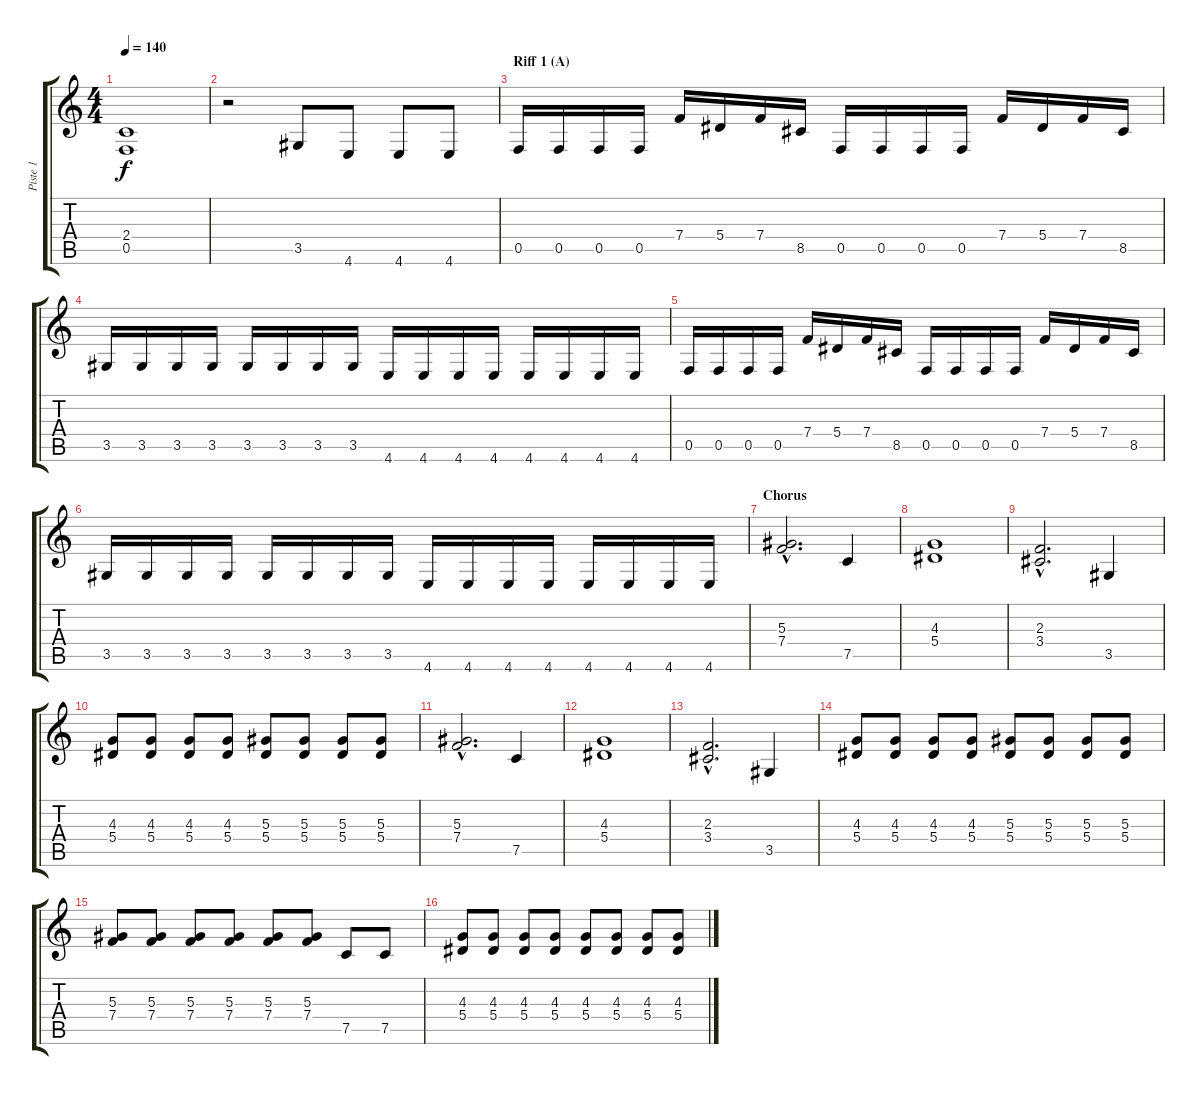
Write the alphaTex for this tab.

\track ("Piste 1" "Piste 1") {instrument distortionguitar}
\staff {score tabs}
\tuning (C4 G3 Eb3 Bb2 F2 C2) {hide}
\ts (4 4)
\tempo 140
\clef g2
\ks c
(2.4{t} 0.5{t}).1{dy f} |
r.2 3.5.8 4.6.8 4.6.8 4.6.8 |
\section ("" "Riff 1 (A)")
0.5.16 0.5.16 0.5.16 0.5.16 7.4.16 5.4.16 7.4.16 8.5.16 0.5.16 0.5.16 0.5.16 0.5.16 7.4.16 5.4.16 7.4.16 8.5.16 |
3.5.16 3.5.16 3.5.16 3.5.16 3.5.16 3.5.16 3.5.16 3.5.16 4.6.16 4.6.16 4.6.16 4.6.16 4.6.16 4.6.16 4.6.16 4.6.16 |
0.5.16 0.5.16 0.5.16 0.5.16 7.4.16 5.4.16 7.4.16 8.5.16 0.5.16 0.5.16 0.5.16 0.5.16 7.4.16 5.4.16 7.4.16 8.5.16 |
3.5.16 3.5.16 3.5.16 3.5.16 3.5.16 3.5.16 3.5.16 3.5.16 4.6.16 4.6.16 4.6.16 4.6.16 4.6.16 4.6.16 4.6.16 4.6.16 |
\section ("" "Chorus")
(5.3{hac} 7.4{hac}).2{d} 7.5.4 |
(4.3 5.4).1 |
(2.3{hac} 3.4{hac}).2{d} 3.5.4 |
(4.3 5.4).8 (4.3 5.4).8 (4.3 5.4).8 (4.3 5.4).8 (5.3 5.4).8 (5.3 5.4).8 (5.3 5.4).8 (5.3 5.4).8 |
(5.3{hac} 7.4{hac}).2{d} 7.5.4 |
(4.3 5.4).1 |
(2.3{hac} 3.4{hac}).2{d} 3.5.4 |
(4.3 5.4).8 (4.3 5.4).8 (4.3 5.4).8 (4.3 5.4).8 (5.3 5.4).8 (5.3 5.4).8 (5.3 5.4).8 (5.3 5.4).8 |
(5.3 7.4).8 (5.3 7.4).8 (5.3 7.4).8 (5.3 7.4).8 (5.3 7.4).8 (5.3 7.4).8 7.5.8 7.5.8 |
(4.3 5.4).8 (4.3 5.4).8 (4.3 5.4).8 (4.3 5.4).8 (4.3 5.4).8 (4.3 5.4).8 (4.3 5.4).8 (4.3 5.4).8
